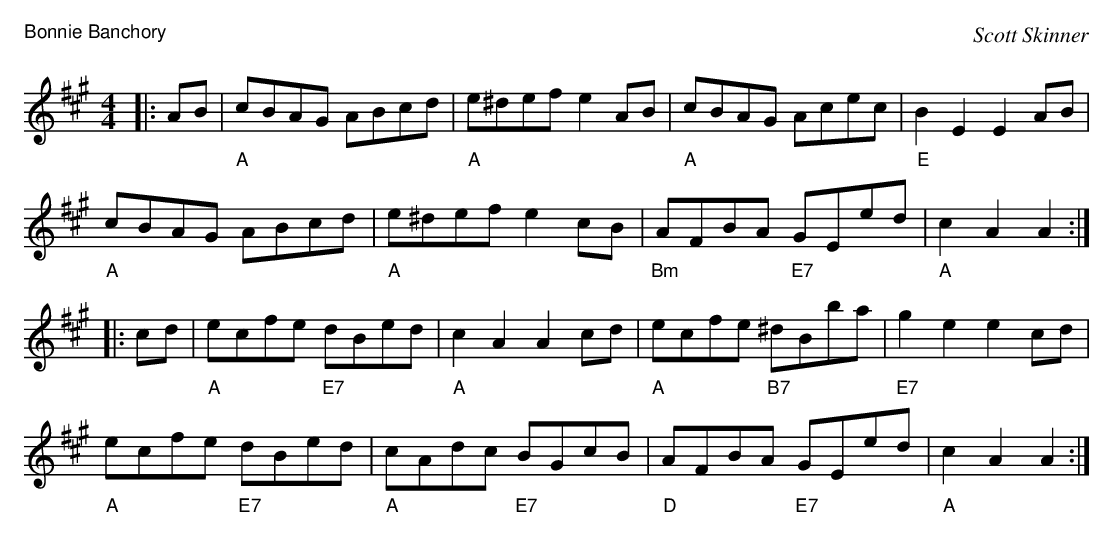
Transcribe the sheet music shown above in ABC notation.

X:1
T:Bonnie Banchory
C:Scott Skinner
M:4/4
L:1/8
K:A
V:1 gchord=down
|:AB|"A"cBAG ABcd | "A"e^def e2AB | "A"cBAG Acec | "E"B2E2 E2AB |
"A"cBAG ABcd |"A"e^def e2cB | "Bm"AFBA "E7"GEed | "A"c2A2A2:|
|:cd| "A"ecfe "E7"dBed | "A"c2A2 A2cd |"A"ecfe "B7"^dBba | "E7"g2e2 e2cd |
"A"ecfe "E7"dBed | "A"cAdc "E7"BGcB | "D"AFBA "E7"GEed | "A"c2A2A2:|]
